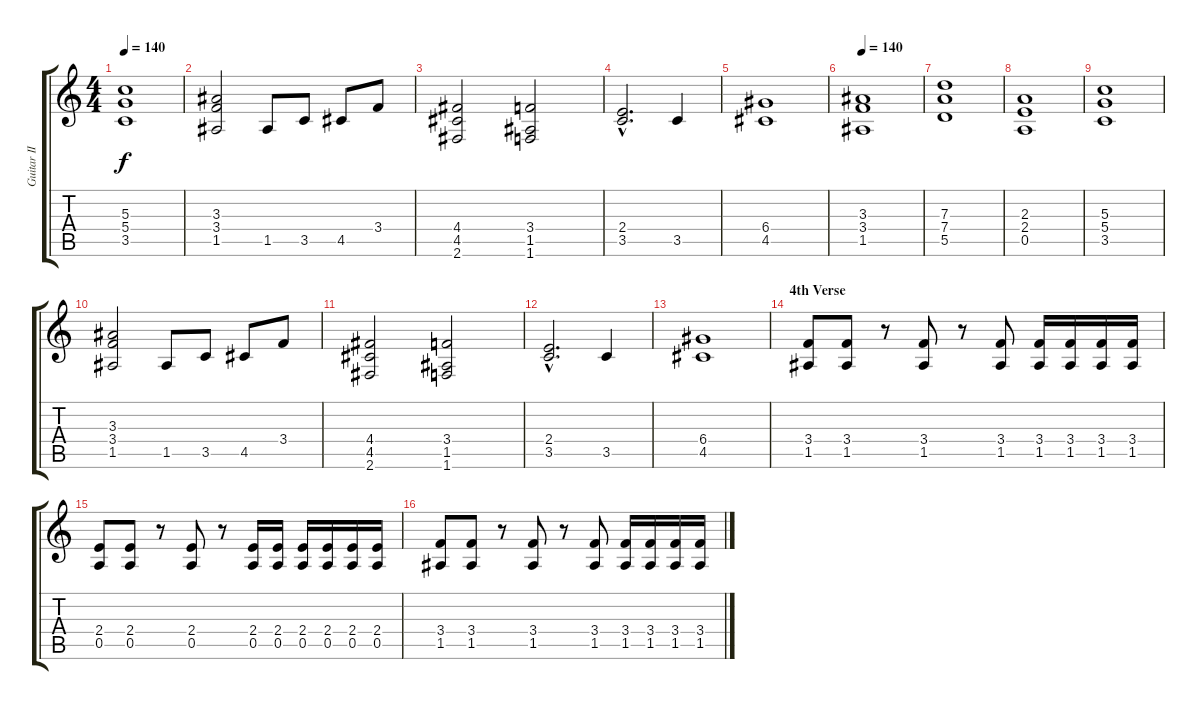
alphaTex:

\track ("Guitar II" "Guitar II") {instrument distortionguitar}
\staff {score tabs}
\tuning (E4 B3 G3 D3 A2 E2) {hide}
\ts (4 4)
\tempo 140
\clef g2
\ks c
(5.3 5.4 3.5).1{dy f} |
(3.3 3.4 1.5).2 1.5.8 3.5.8 4.5.8 3.4.8 |
(4.4 4.5 2.6).2 (3.4 1.5 1.6).2 |
(2.4{hac} 3.5{hac}).2{d} 3.5.4 |
(6.4 4.5).1 |
\tempo 140
(3.3 3.4 1.5).1 |
(7.3 7.4 5.5).1 |
(2.3 2.4 0.5).1 |
(5.3 5.4 3.5).1 |
(3.3 3.4 1.5).2 1.5.8 3.5.8 4.5.8 3.4.8 |
(4.4 4.5 2.6).2 (3.4 1.5 1.6).2 |
(2.4{hac} 3.5{hac}).2{d} 3.5.4 |
(6.4 4.5).1 |
\section ("" "4th Verse")
(3.4 1.5).8 (3.4 1.5).8 r.8 (3.4 1.5).8 r.8 (3.4 1.5).8 (3.4 1.5).16 (3.4 1.5).16 (3.4 1.5).16 (3.4 1.5).16 |
(2.4 0.5).8 (2.4 0.5).8 r.8 (2.4 0.5).8 r.8 (2.4 0.5).16 (2.4 0.5).16 (2.4 0.5).16 (2.4 0.5).16 (2.4 0.5).16 (2.4 0.5).16 |
(3.4 1.5).8 (3.4 1.5).8 r.8 (3.4 1.5).8 r.8 (3.4 1.5).8 (3.4 1.5).16 (3.4 1.5).16 (3.4 1.5).16 (3.4 1.5).16
